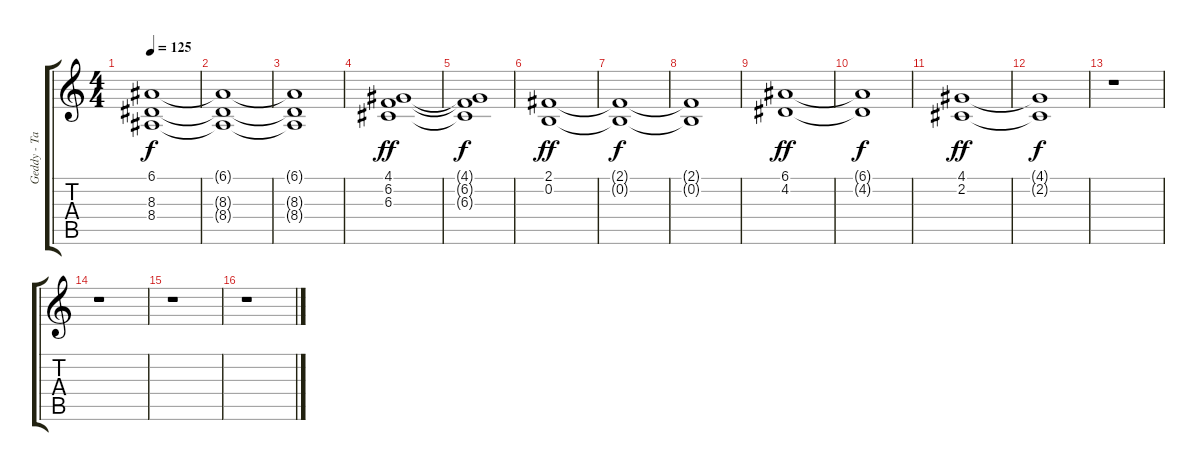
\track ("Geddy - Taurus Pedal" "Geddy - Ta") {instrument pad8sweep}
\staff {score tabs}
\tuning (E4 B3 G3 D3 A2 E2) {hide}
\ts (4 4)
\tempo 125
\clef g2
\ks c
(6.1{t} 8.3{t} 8.4{t}).1{dy f} |
(6.1{t} 8.3{t} 8.4{t}).1 |
(6.1{t} 8.3{t} 8.4{t}).1 |
(4.1 6.2 6.3).1{dy ff} |
(4.1{t} 6.2{t} 6.3{t}).1{dy f} |
(2.1 0.2).1{dy ff} |
(2.1{t} 0.2{t}).1{dy f} |
(2.1{t} 0.2{t}).1 |
(6.1 4.2).1{dy ff} |
(6.1{t} 4.2{t}).1{dy f} |
(4.1 2.2).1{dy ff} |
(4.1{t} 2.2{t}).1{dy f} |
r.1 |
r.1 |
r.1 |
r.1
